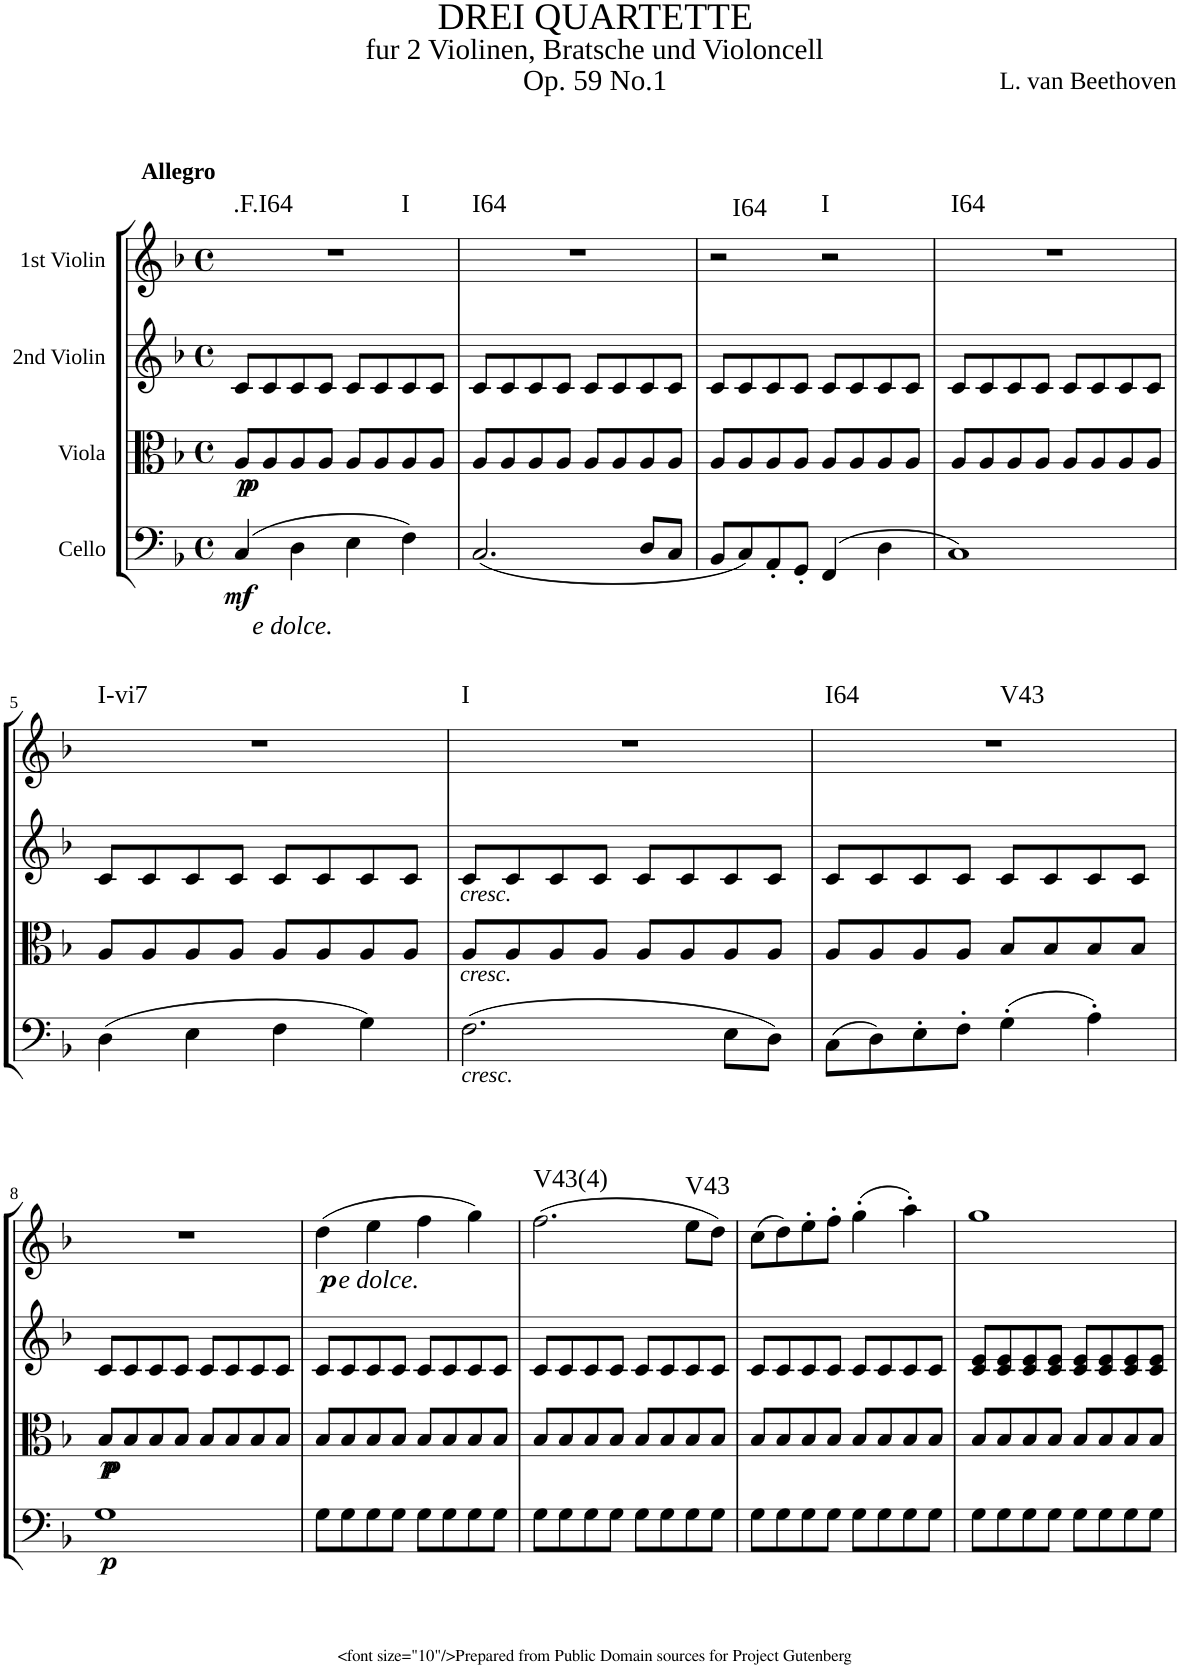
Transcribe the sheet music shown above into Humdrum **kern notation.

**kern	**dynam	**kern	**dynam	**kern	**kern	**dynam	**harte
*part4	*part4	*part3	*part3	*part2	*part1	*part1	*part1
*staff4	*staff4	*staff3	*staff3	*staff2	*staff1	*staff1	*
*I"Cello	*	*I"Viola	*	*I"2nd Violin	*I"1st Violin	*	*
*	*	*I'Vla	*	*I'Vln	*I'Vln	*	*
*clefF4	*	*clefC3	*	*clefG2	*clefG2	*	*
*k[b-]	*	*k[b-]	*	*k[b-]	*k[b-]	*	*
*M4/4	*	*M4/4	*	*M4/4	*M4/4	*	*
*met(c)	*	*met(c)	*	*met(c)	*met(c)	*	*
=1	=1	=1	=1	=1	=1	=1	=1
!	!	!	!	!	!LO:TX:a:B:t=Allegro	!	!
!LO:TX:b:i:t=e dolce.	!	!	!	!	!	!	!
!	!LO:DY:b	!	!LO:DY:b	!	!	!	!
!	!	!	!LO:DY:n=1:b	!	!	!	!LO:H:n=1:kt=.F.I64
!	!	!	!	!	!	!	!LO:H:n=2:kt=I
(4C/	mf	8A/L	p p	8c/L	1r	.	N N
.	.	8A/	.	8c/	.	.	.
4D\	.	8A/	.	8c/	.	.	.
.	.	8A/J	.	8c/J	.	.	.
4E\	.	8A/L	.	8c/L	.	.	.
.	.	8A/	.	8c/	.	.	.
4F\)	.	8A/	.	8c/	.	.	.
.	.	8A/J	.	8c/J	.	.	.
=2	=2	=2	=2	=2	=2	=2	=2
!	!	!	!	!	!	!	!LO:H:kt=I64
(2.C/	.	8A/L	.	8c/L	1r	.	N
.	.	8A/	.	8c/	.	.	.
.	.	8A/	.	8c/	.	.	.
.	.	8A/J	.	8c/J	.	.	.
.	.	8A/L	.	8c/L	.	.	.
.	.	8A/	.	8c/	.	.	.
8D/L	.	8A/	.	8c/	.	.	.
8C/J	.	8A/J	.	8c/J	.	.	.
=3	=3	=3	=3	=3	=3	=3	=3
!	!	!	!	!	!	!	!LO:H:kt=I64
8BB-/L	.	8A/L	.	8c/L	2r	.	N
8C/)	.	8A/	.	8c/	.	.	.
8AA'/	.	8A/	.	8c/	.	.	.
8GG'/J	.	8A/J	.	8c/J	.	.	.
!	!	!	!	!	!	!	!LO:H:kt=I
(4FF/	.	8A/L	.	8c/L	2r	.	N
.	.	8A/	.	8c/	.	.	.
4D\	.	8A/	.	8c/	.	.	.
.	.	8A/J	.	8c/J	.	.	.
=4	=4	=4	=4	=4	=4	=4	=4
!	!	!	!	!	!	!	!LO:H:kt=I64
1C)	.	8A/L	.	8c/L	1r	.	N
.	.	8A/	.	8c/	.	.	.
.	.	8A/	.	8c/	.	.	.
.	.	8A/J	.	8c/J	.	.	.
.	.	8A/L	.	8c/L	.	.	.
.	.	8A/	.	8c/	.	.	.
.	.	8A/	.	8c/	.	.	.
.	.	8A/J	.	8c/J	.	.	.
!!LO:LB:g=z
=5	=5	=5	=5	=5	=5	=5	=5
!	!	!	!	!	!	!	!LO:H:kt=I-vi7
(4D\	.	8A/L	.	8c/L	1r	.	N
.	.	8A/	.	8c/	.	.	.
4E\	.	8A/	.	8c/	.	.	.
.	.	8A/J	.	8c/J	.	.	.
4F\	.	8A/L	.	8c/L	.	.	.
.	.	8A/	.	8c/	.	.	.
4G\)	.	8A/	.	8c/	.	.	.
.	.	8A/J	.	8c/J	.	.	.
=6	=6	=6	=6	=6	=6	=6	=6
!	!	!	!	!LO:TX:b:i:t=cresc.	!	!	!
!	!	!LO:TX:b:i:t=cresc.	!	!	!	!	!
!LO:TX:b:i:t=cresc.	!	!	!	!	!	!	!LO:H:kt=I
(2.F\	.	8A/L	.	8c/L	1r	.	N
.	.	8A/	.	8c/	.	.	.
.	.	8A/	.	8c/	.	.	.
.	.	8A/J	.	8c/J	.	.	.
.	.	8A/L	.	8c/L	.	.	.
.	.	8A/	.	8c/	.	.	.
8E\L	.	8A/	.	8c/	.	.	.
8D\J)	.	8A/J	.	8c/J	.	.	.
=7	=7	=7	=7	=7	=7	=7	=7
!	!	!	!	!	!	!	!LO:H:n=1:kt=I64
!	!	!	!	!	!	!	!LO:H:n=2:kt=V43
(8C\L	.	8A/L	.	8c/L	1r	.	N N
8D\)	.	8A/	.	8c/	.	.	.
8E'\	.	8A/	.	8c/	.	.	.
8F'\J	.	8A/J	.	8c/J	.	.	.
(4G'\	.	8B-/L	.	8c/L	.	.	.
.	.	8B-/	.	8c/	.	.	.
4A'\)	.	8B-/	.	8c/	.	.	.
.	.	8B-/J	.	8c/J	.	.	.
!!LO:LB:g=z
=8	=8	=8	=8	=8	=8	=8	=8
!	!LO:DY:b	!	!LO:DY:b	!	!	!	!
!	!	!	!LO:DY:n=1:b	!	!	!	!
1G	p	8B-/L	p p	8c/L	1r	.	.
.	.	8B-/	.	8c/	.	.	.
.	.	8B-/	.	8c/	.	.	.
.	.	8B-/J	.	8c/J	.	.	.
.	.	8B-/L	.	8c/L	.	.	.
.	.	8B-/	.	8c/	.	.	.
.	.	8B-/	.	8c/	.	.	.
.	.	8B-/J	.	8c/J	.	.	.
=9	=9	=9	=9	=9	=9	=9	=9
!	!	!	!	!	!LO:TX:b:i:t=e dolce.	!	!
!	!	!	!	!	!	!LO:DY:b	!
8G\L	.	8B-/L	.	8c/L	(4dd\	p	.
8G\	.	8B-/	.	8c/	.	.	.
8G\	.	8B-/	.	8c/	4ee\	.	.
8G\J	.	8B-/J	.	8c/J	.	.	.
8G\L	.	8B-/L	.	8c/L	4ff\	.	.
8G\	.	8B-/	.	8c/	.	.	.
8G\	.	8B-/	.	8c/	4gg\)	.	.
8G\J	.	8B-/J	.	8c/J	.	.	.
=10	=10	=10	=10	=10	=10	=10	=10
!	!	!	!	!	!	!	!LO:H:kt=V43(4)
8G\L	.	8B-/L	.	8c/L	(2.ff\	.	N
8G\	.	8B-/	.	8c/	.	.	.
8G\	.	8B-/	.	8c/	.	.	.
8G\J	.	8B-/J	.	8c/J	.	.	.
8G\L	.	8B-/L	.	8c/L	.	.	.
8G\	.	8B-/	.	8c/	.	.	.
!	!	!	!	!	!	!	!LO:H:kt=V43
8G\	.	8B-/	.	8c/	8ee\L	.	N
8G\J	.	8B-/J	.	8c/J	8dd\J)	.	.
=11	=11	=11	=11	=11	=11	=11	=11
8G\L	.	8B-/L	.	8c/L	(8cc\L	.	.
8G\	.	8B-/	.	8c/	8dd\)	.	.
8G\	.	8B-/	.	8c/	8ee'\	.	.
8G\J	.	8B-/J	.	8c/J	8ff'\J	.	.
8G\L	.	8B-/L	.	8c/L	(4gg'\	.	.
8G\	.	8B-/	.	8c/	.	.	.
8G\	.	8B-/	.	8c/	4aa'\)	.	.
8G\J	.	8B-/J	.	8c/J	.	.	.
=12	=12	=12	=12	=12	=12	=12	=12
8G\L	.	8B-/L	.	8c/ 8e/L	1gg	.	.
8G\	.	8B-/	.	8c/ 8e/	.	.	.
8G\	.	8B-/	.	8c/ 8e/	.	.	.
8G\J	.	8B-/J	.	8c/ 8e/J	.	.	.
8G\L	.	8B-/L	.	8c/ 8e/L	.	.	.
8G\	.	8B-/	.	8c/ 8e/	.	.	.
8G\	.	8B-/	.	8c/ 8e/	.	.	.
8G\J	.	8B-/J	.	8c/ 8e/J	.	.	.
=	=	=	=	=	=	=	=
*-	*-	*-	*-	*-	*-	*-	*-
